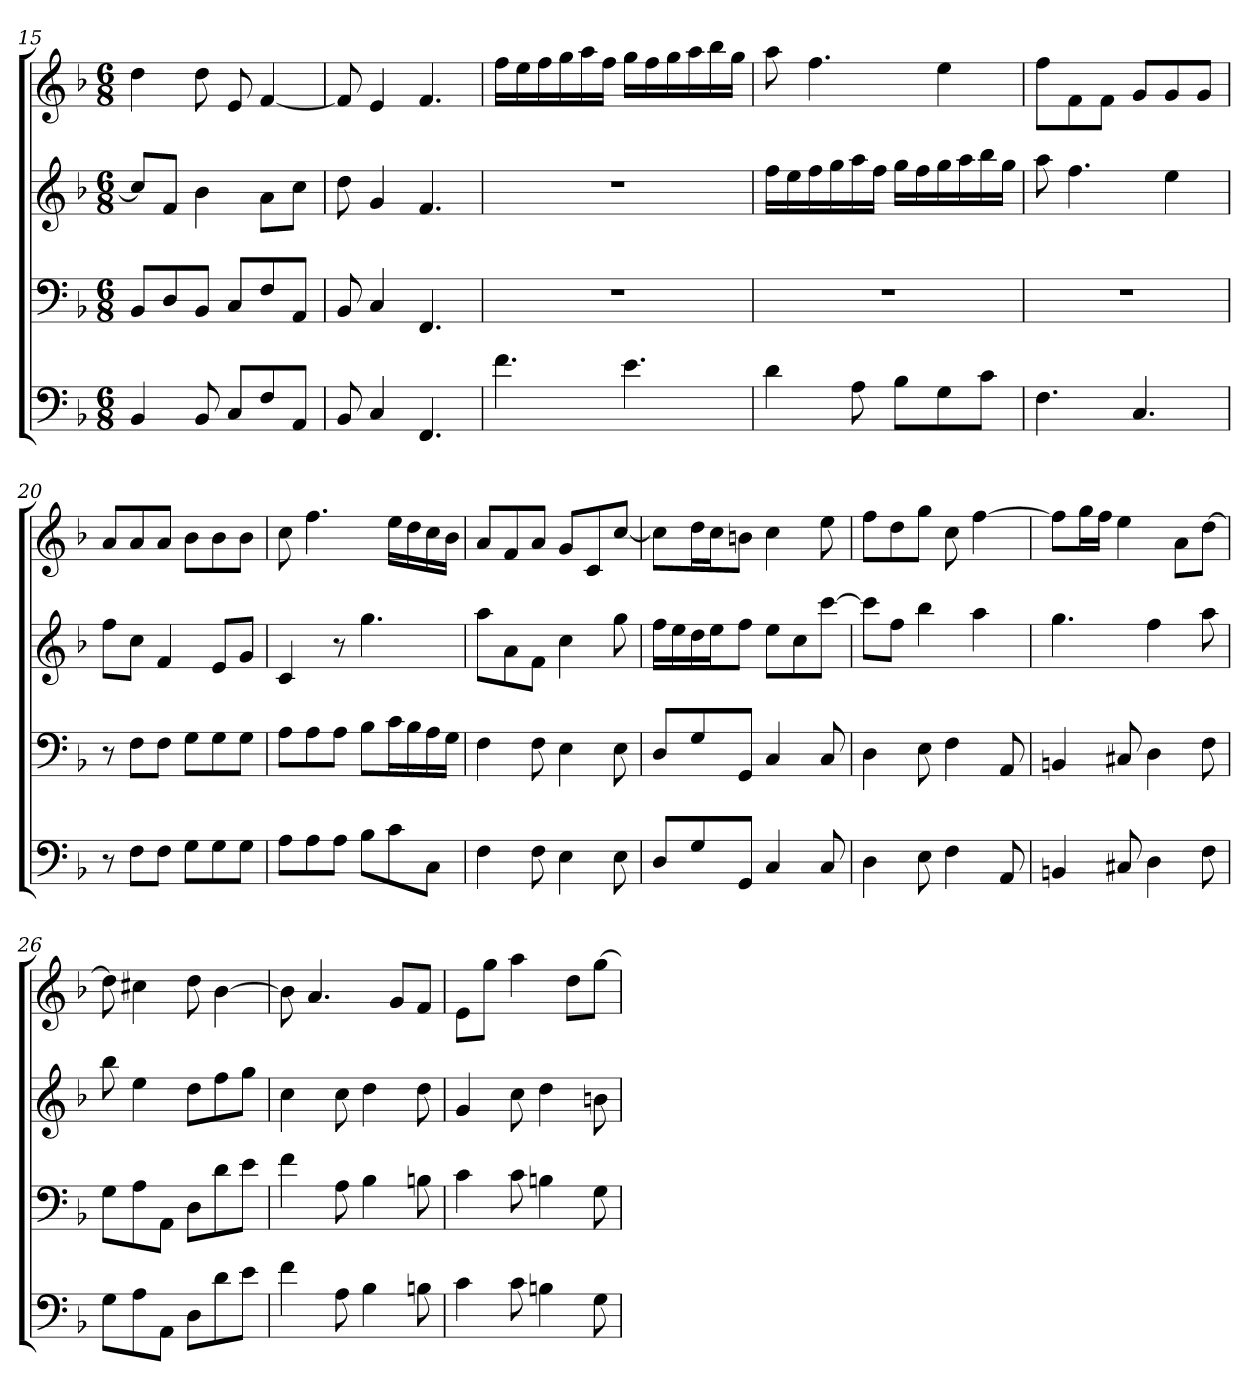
**kern	**kern	**kern	**kern
*part4	*part3	*part2	*part1
*staff4	*staff3	*staff2	*staff1
*k[b-]	*k[b-]	*k[b-]	*k[b-]
*F:	*F:	*F:	*F:
*M6/8	*M6/8	*M6/8	*M6/8
=15	=15	=15	=15
4BB-	8BB-L	8ccL]	4dd
.	8D	8fJ	.
8BB-	8BB-J	4b-	8dd
8CL	8CL	.	8e
8F	8F	8aL	[4f
8AAJ	8AAJ	8ccJ	.
=16	=16	=16	=16
8BB-	8BB-	8dd	8f]
4C	4C	4g	4e
4.FF	4.FF	4.f	4.f
=17	=17	=17	=17
4.f	2.r	2.r	16ffLL
.	.	.	16ee
.	.	.	16ff
.	.	.	16gg
.	.	.	16aa
.	.	.	16ffJJ
4.e	.	.	16ggLL
.	.	.	16ff
.	.	.	16gg
.	.	.	16aa
.	.	.	16bb-
.	.	.	16ggJJ
=18	=18	=18	=18
4d	2.r	16ffLL	8aa
.	.	16ee	.
.	.	16ff	4.ff
.	.	16gg	.
8A	.	16aa	.
.	.	16ffJJ	.
8B-L	.	16ggLL	.
.	.	16ff	.
8G	.	16gg	4ee
.	.	16aa	.
8cJ	.	16bb-	.
.	.	16ggJJ	.
=19	=19	=19	=19
4.F	2.r	8aa	8ffL
.	.	4.ff	8f
.	.	.	8fJ
4.C	.	.	8gL
.	.	4ee	8g
.	.	.	8gJ
=20	=20	=20	=20
8r	8r	8ffL	8aL
8FL	8FL	8ccJ	8a
8FJ	8FJ	4f	8aJ
8GL	8GL	.	8b-L
8G	8G	8eL	8b-
8GJ	8GJ	8gJ	8b-J
=21	=21	=21	=21
8AL	8AL	4c	8cc
8A	8A	.	4.ff
8AJ	8AJ	8r	.
8B-L	8B-L	4.gg	.
8c	16cL	.	16eeLL
.	16B-	.	16dd
8CJ	16A	.	16cc
.	16GJJ	.	16b-JJ
=22	=22	=22	=22
4F	4F	8aaL	8aL
.	.	8a	8f
8F	8F	8fJ	8aJ
4E	4E	4cc	8gL
.	.	.	8c
8E	8E	8gg	[8ccJ
=23	=23	=23	=23
8DL	8DL	16ffLL	8ccL]
.	.	16ee	.
8G	8G	16dd	16ddL
.	.	16eeJ	16ccJ
8GGJ	8GGJ	8ffJ	8bnJ
4C	4C	8eeL	4cc
.	.	8cc	.
8C	8C	[8cccJ	8ee
=24	=24	=24	=24
4D	4D	8cccL]	8ffL
.	.	8ffJ	8dd
8E	8E	4bb-	8ggJ
4F	4F	.	8cc
.	.	4aa	[4ff
8AA	8AA	.	.
=25	=25	=25	=25
4BBn	4BBn	4.gg	8ffL]
.	.	.	16ggL
.	.	.	16ffJJ
8C#X	8C#X	.	4ee
4D	4D	4ff	.
.	.	.	8aL
8F	8F	8aa	[8ddJ
=26	=26	=26	=26
8GL	8GL	8bb-	8dd]
8A	8A	4ee	4cc#X
8AAJ	8AAJ	.	.
8DL	8DL	8ddL	8dd
8d	8d	8ff	[4b-
8eJ	8eJ	8ggJ	.
=27	=27	=27	=27
4f	4f	4cc	8b-]
.	.	.	4.a
8A	8A	8cc	.
4B-	4B-	4dd	.
.	.	.	8gL
8Bn	8Bn	8dd	8fJ
=28	=28	=28	=28
4c	4c	4g	8eL
.	.	.	8ggJ
8c	8c	8cc	4aa
4Bn	4Bn	4dd	.
.	.	.	8ddL
8G	8G	8bn	[8ggJ
=	=	=	=
*-	*-	*-	*-
